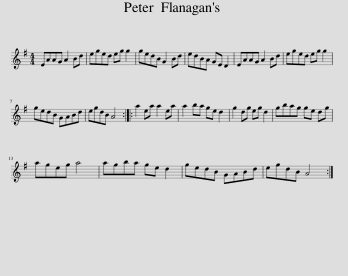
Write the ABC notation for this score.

X:1
L:1/8
M:4/4
I:linebreak $
K:G
V:1 treble
V:1
 EAAG A2 Bd | eged eg g2 | gedB G2 Bd | edBA GE D2 | EAAG A2 Bd | %5
 eged eg g2 |$ gedB GABd | egdB A4 :: a2 ea a2 ea | a2 ba ge d2 | %10
 g2 dg eg d2 | gbag ge dg |$ ageg a4 | agba ge d2 | gedB GABd | %15
 egdB A4 :| %16
